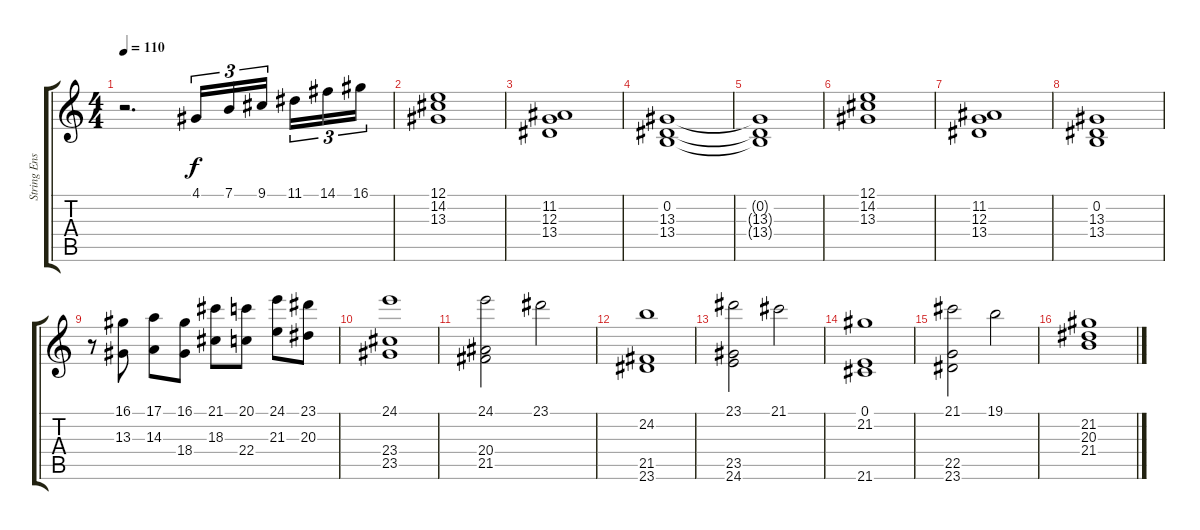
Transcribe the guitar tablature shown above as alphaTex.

\track ("String Ensemble 1" "String Ens") {instrument stringensemble1}
\staff {score tabs}
\tuning (E4 B3 G3 D3 A2 E2) {hide}
\ts (4 4)
\tempo 110
\clef g2
\ks c
r.2{d dy f} 4.1.16{tu (3 2)} 7.1.16{tu (3 2)} 9.1.16{tu (3 2) beam splitsecondary} 11.1.16{tu (3 2)} 14.1.16{tu (3 2)} 16.1.16{tu (3 2)} |
(12.1 14.2 13.3).1 |
(11.2 12.3 13.4).1 |
(0.2 13.3 13.4).1 |
(0.2{t} 13.3{t} 13.4{t}).1 |
(12.1 14.2 13.3).1 |
(11.2 12.3 13.4).1 |
(0.2 13.3 13.4).1 |
r.8 (16.1 13.3).8 (17.1 14.3).8 (16.1 18.4).8 (21.1 18.3).8 (20.1 22.4).8 (24.1 21.3).8 (23.1 20.3).8 |
(24.1 23.4 23.5).1 |
(24.1 20.4 21.5).2 23.1.2 |
(24.2 21.5 23.6).1 |
(23.1 23.5 24.6).2 21.1.2 |
(0.1 21.2 21.6).1 |
(21.1 22.5 23.6).2 19.1.2 |
(21.2 20.3 21.4).1
